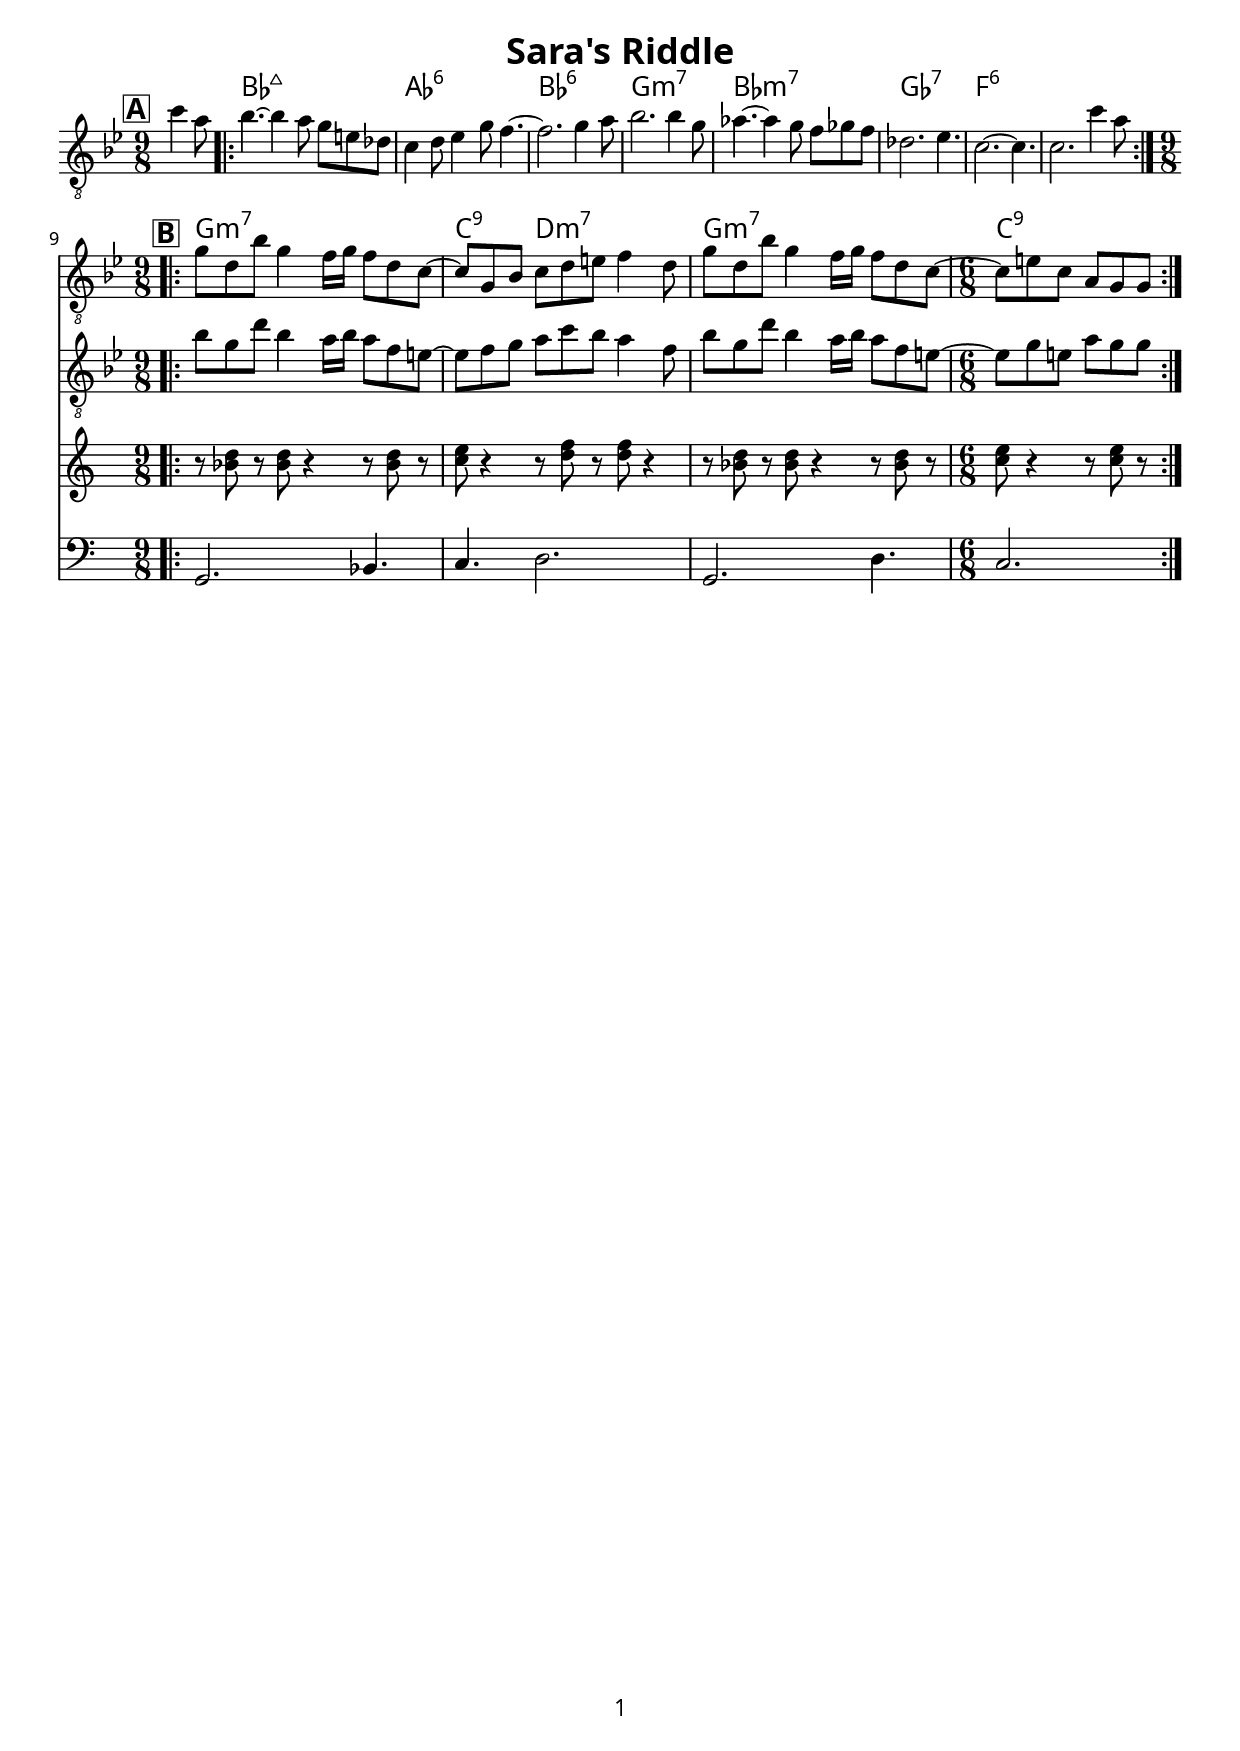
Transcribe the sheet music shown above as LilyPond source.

% {{{ PARAMETRI
  myTitle = "Sara's Riddle"
  myKey = \key bes \major
  myTime = \time 9/8 
  myTempo =  #(ly:make-moment 60 4)
% }}}

% INTESTAZIONE {{{
\version "2.18.2"

\header {
  title = \myTitle
}

\paper{
  print-first-page-number = ##t
  oddHeaderMarkup = \markup \null
  evenHeaderMarkup = \markup \null
  oddFooterMarkup = \markup {
    \fill-line {
      \on-the-fly \print-page-number-check-first
      \fromproperty #'page:page-number-string
    }
  }
  evenFooterMarkup = \oddFooterMarkup
  #(set-global-staff-size 10)
  myStaffSize = #20
  fonts = #(make-pango-font-tree
  "FontAwesome"
  "FontAwesome"
  "FontAwesome"
  (/ myStaffSize 20))
}

global = {
  \myKey
  \numericTimeSignature
  \myTime
  \set Score.markFormatter = #format-mark-box-alphabet
}
\layout {
  \context { 
    \Staff \RemoveEmptyStaves 
    \override VerticalAxisGroup.remove-first = ##t
  }
}
%}}}

% {{{ PARTE A
  temaA = {
    \partial 4. c'4 a8 |
    \repeat volta 2{
      bes4.~ bes4 a8 g8 e des |
      c4 d8 ees4 g8 f4.~ | f2. g4 a8 | bes2. bes4 g8 | 
      aes4.~ aes4 g8 f8 ges f | des2. ees4. | c2.~ c4. | c2.  c'4 a8 |
    }
  }

  silenzioA = {
    \partial 4. s4. |
    s1*9/8 | s1*9/8 | s1*9/8 | s1*9/8 | 
    s1*9/8 | s1*9/8 | s1*9/8 | s1*9/8 |
  }

  accordiA = \chordmode{
    \partial 4. s4. |
    \repeat volta 2{
      bes1*9/8:maj7 | aes1*9/8:6 | bes1*9/8:6 | g1*9/8:m7 |
      bes1*9/8:m7 | ges1*9/8:7 | f1*9/8:6 | f1*9/8:6 |
    }
  }
% }}}

% {{{ PARTE B
  temaB = {
    \repeat volta 2{
      \time 9/8
      g8 d bes' g4 f16 g16 f8 d c~ |
      c8 g bes c d e f4 d8 |
      g8 d bes' g4 f16 g16 f8 d c~ |
      \time 6/8
      c8 e c a8 g8 g8 |
    }
  }

  temaBdue = {
    \time 9/8
    \repeat volta 2{
      bes'8 g d' bes4 a16 bes16 a8 f e~ |
      e8 f g a c bes a4 f8 |
      bes8 g d' bes4 a16 bes16 a8 f e~ |
      \time 6/8
      e8 g e a8 g g |
    }
  }

  bassoB = {
    \repeat volta 2{
      g,2. bes,4. | c4. d2. |
      g,2. d4. | 
      \time 6/8
      c2. |
    }
  }

  ritmicaB = {
    \repeat volta 2{
      r8 <bes' d''>8 r8 <bes' d''>8 r4 r8 <bes' d''>8 r8 |
      <c'' e''>8 r4 r8 <d'' f''>8 r8 <d'' f''>8 r4 |
      r8 <bes' d''>8 r8 <bes' d''>8 r4 r8 <bes' d''>8 r8 |
      \time 6/8
      <c'' e''>8 r4 r8 <c'' e''>8 r8 |
    }
  }

  accordiB = \chordmode{
    g1*9/8:m7 | c4.:9 d2.:m7 |
    g1*9/8:m7 | c2.:9 |
  }
% }}}

% SCORE {{{
tema = \relative c' {
  \mark \default
  \temaA \break
  \mark \default
  \temaB \break
}

temaDue = \relative c' {
  \silenzioA
  \temaBdue 
}

chordsPart ={
  \new ChordNames {
    \set chordChanges = ##t
    \accordiA
    \accordiB
  }
}

ritmicaPart = \new Staff {
  \silenzioA
  \ritmicaB
}

bassoPart = \new Staff {
  \clef "bass"
  \silenzioA
  \bassoB
}

temaPart = \new Staff \with {
  instrumentName = ""
  midiInstrument = "piano"
} { \clef "treble_8" \global \tema }

temaPartDue = \new Staff \with {
  instrumentName = ""
  midiInstrument = "piano"
} { \clef "treble_8" \global \temaDue }

scoreContent = << 
  \chordsPart
  \temaPart
  \temaPartDue
  \ritmicaPart
  \bassoPart
>>
%}}}

% {{{ BOOKS
  \book{
    \bookOutputSuffix "C"
    \score {
      \scoreContent
      \layout { indent = #0 }
      \midi { \context { \Score tempoWholesPerMinute = #(ly:make-moment 90 4) } }
    }
  }
% }}}
